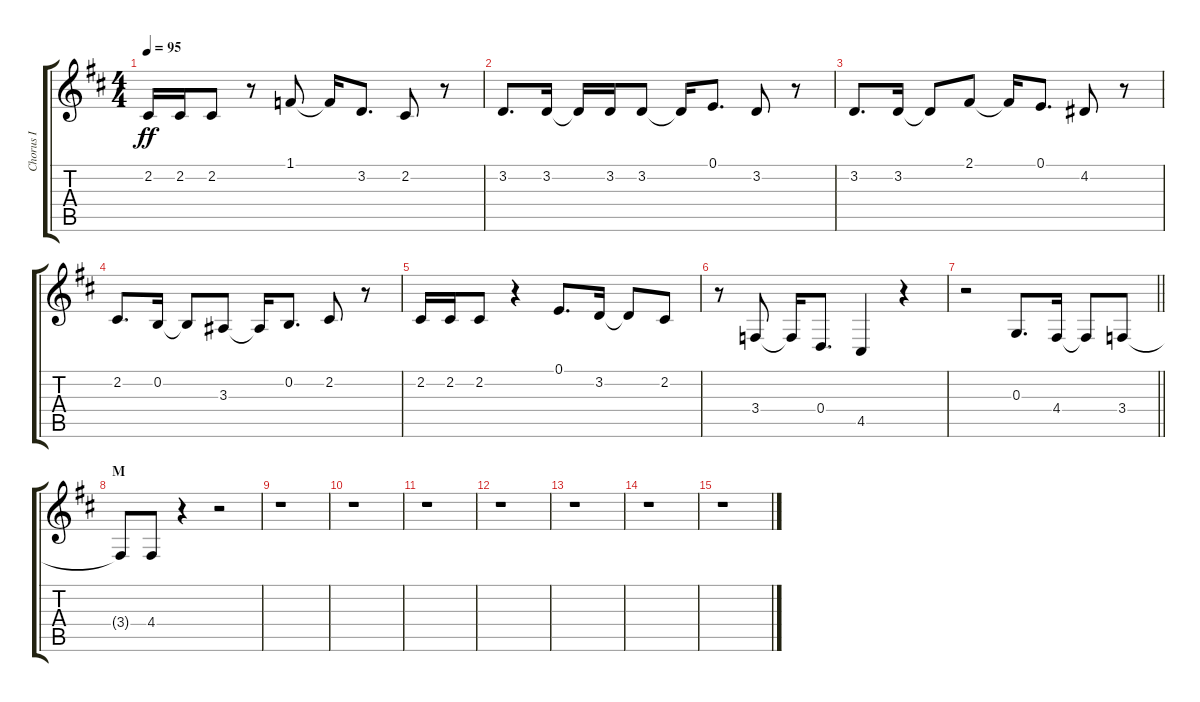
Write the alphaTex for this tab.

\track ("Chorus I" "Chorus I") {instrument voiceoohs}
\staff {score tabs}
\tuning (E4 B3 G3 D3 A2 E2) {hide}
\ts (4 4)
\tempo 95
\clef g2
\ks d
2.2.16{dy ff} 2.2.16 2.2.8 r.8 1.1.8 1.1{t}.16 3.2.8{d} 2.2.8 r.8 |
3.2.8{d} 3.2.16 3.2{t}.16 3.2.16 3.2.8 3.2{t}.16 0.1.8{d} 3.2.8 r.8 |
3.2.8{d} 3.2.16 3.2{t}.8 2.1.8 2.1{t}.16 0.1.8{d} 4.2.8 r.8 |
2.2.8{d} 0.2.16 0.2{t}.8 3.3.8 3.3{t}.16 0.2.8{d} 2.2.8 r.8 |
2.2.16 2.2.16 2.2.8 r.4 0.1.8{d} 3.2.16 3.2{t}.8 2.2.8 |
r.8 3.4.8 3.4{t}.16 0.4.8{d} 4.5.4 r.4 |
\barLineRight lightlight
r.2 0.3.8{d} 4.4.16 4.4{t}.8 3.4.8 |
\section ("" "M")
3.4{t}.8 4.4.8 r.4 r.2 |
r.1 |
r.1 |
r.1 |
r.1 |
r.1 |
r.1 |
r.1
